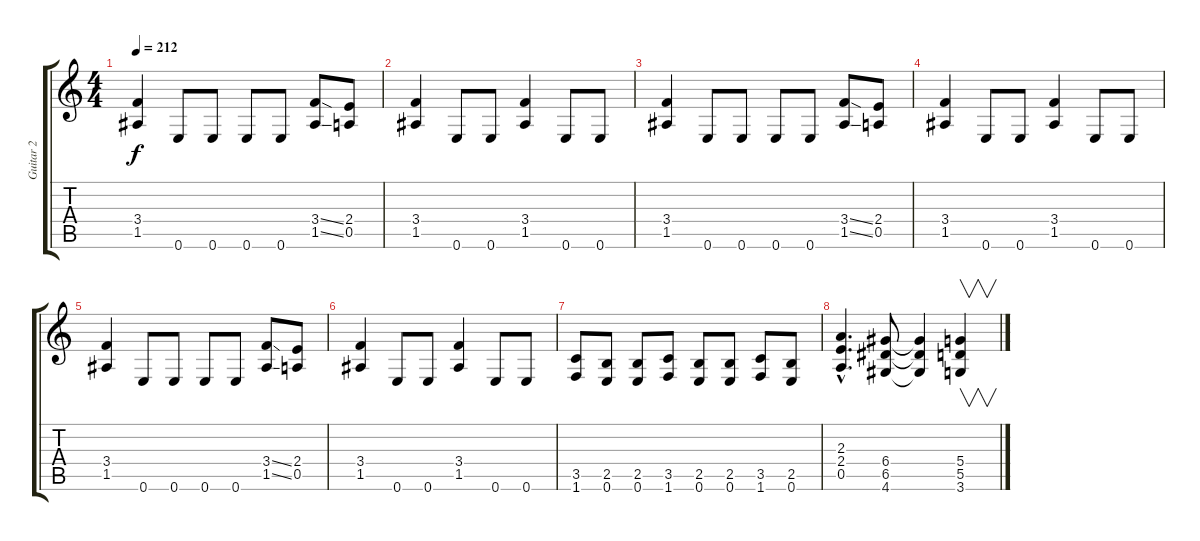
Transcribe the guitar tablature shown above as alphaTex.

\track ("Guitar 2" "Guitar 2") {instrument overdrivenguitar}
\staff {score tabs}
\tuning (E4 B3 G3 D3 A2 E2) {hide}
\ts (4 4)
\tempo 212
\clef g2
\ks c
(3.4 1.5).4{dy f} 0.6.8 0.6.8 0.6.8 0.6.8 (3.4{ss} 1.5{ss}).8 (2.4 0.5).8 |
(3.4 1.5).4 0.6.8 0.6.8 (3.4 1.5).4 0.6.8 0.6.8 |
(3.4 1.5).4 0.6.8 0.6.8 0.6.8 0.6.8 (3.4{ss} 1.5{ss}).8 (2.4 0.5).8 |
(3.4 1.5).4 0.6.8 0.6.8 (3.4 1.5).4 0.6.8 0.6.8 |
(3.4 1.5).4 0.6.8 0.6.8 0.6.8 0.6.8 (3.4{ss} 1.5{ss}).8 (2.4 0.5).8 |
(3.4 1.5).4 0.6.8 0.6.8 (3.4 1.5).4 0.6.8 0.6.8 |
(3.5 1.6).8 (2.5 0.6).8 (2.5 0.6).8 (3.5 1.6).8 (2.5 0.6).8 (2.5 0.6).8 (3.5 1.6).8 (2.5 0.6).8 |
(2.3{hac} 2.4{hac} 0.5{hac}).4{d} (6.4 6.5 4.6).8 (6.4{t} 6.5{t} 4.6{t}).4 (5.4 5.5 3.6).4{v}
